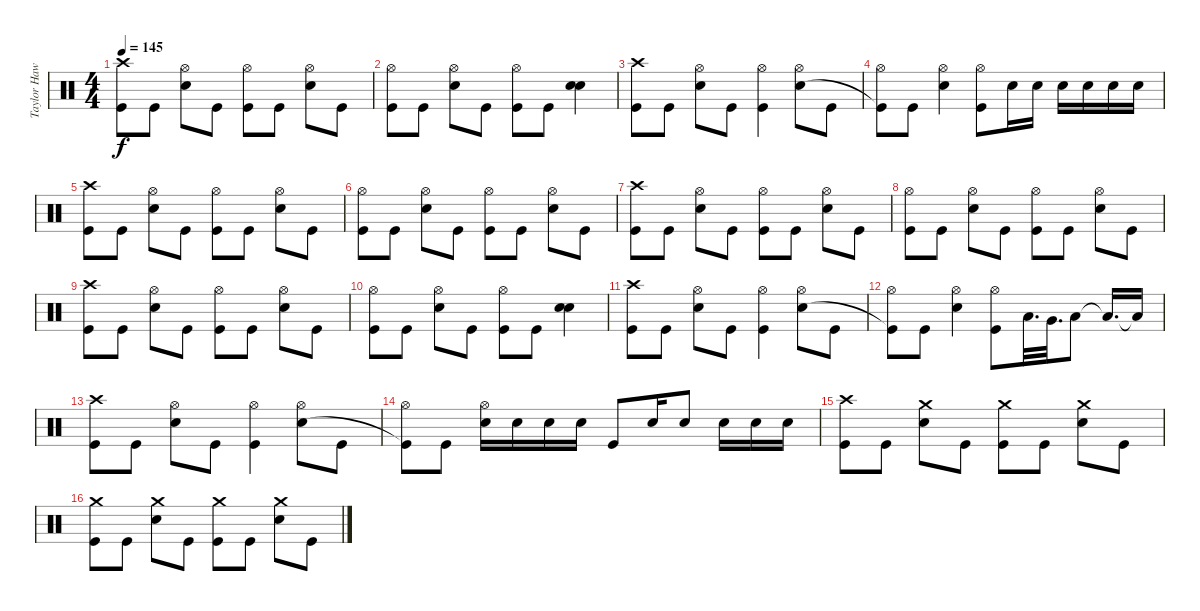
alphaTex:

\track ("Taylor Hawkins" "Taylor Haw") {instrument percussion}
\staff {score}
\articulation defaults
\ts (4 4)
\tempo 145
\clef neutral
\ks c
("Crash high (hit)" "Kick (hit)").8{dy f} "Kick (hit)".8 ("Hi-Hat (open)" "Electric Snare (hit)").8 "Kick (hit)".8 ("Hi-Hat (open)" "Kick (hit)").8 "Kick (hit)".8 ("Hi-Hat (open)" "Electric Snare (hit)").8 "Kick (hit)".8 |
("Hi-Hat (open)" "Kick (hit)").8 "Kick (hit)".8 ("Hi-Hat (open)" "Electric Snare (hit)").8 "Kick (hit)".8 ("Hi-Hat (open)" "Kick (hit)").8 "Kick (hit)".8 ("Snare (hit) 2" "Electric Snare (hit)").4 |
("Crash high (hit)" "Kick (hit)").8 "Kick (hit)".8 ("Hi-Hat (open)" "Electric Snare (hit)").8 "Kick (hit)".8 ("Hi-Hat (open)" "Kick (hit)").4 ("Hi-Hat (open)" "Electric Snare (hit)").8 "Kick (hit)".8 |
("Hi-Hat (open)" "Kick (hit)"{t}).8 "Kick (hit)".8 ("Hi-Hat (open)" "Electric Snare (hit)").4 ("Hi-Hat (open)" "Kick (hit)").8 "Electric Snare (hit)".16 "Electric Snare (hit)".16 "Electric Snare (hit)".16 "Electric Snare (hit)".16 "Electric Snare (hit)".16 "Electric Snare (hit)".16 |
("Crash high (hit)" "Kick (hit)").8 "Kick (hit)".8 ("Hi-Hat (open)" "Electric Snare (hit)").8 "Kick (hit)".8 ("Hi-Hat (open)" "Kick (hit)").8 "Kick (hit)".8 ("Hi-Hat (open)" "Electric Snare (hit)").8 "Kick (hit)".8 |
("Hi-Hat (open)" "Kick (hit)").8 "Kick (hit)".8 ("Hi-Hat (open)" "Electric Snare (hit)").8 "Kick (hit)".8 ("Hi-Hat (open)" "Kick (hit)").8 "Kick (hit)".8 ("Hi-Hat (open)" "Electric Snare (hit)").8 "Kick (hit)".8 |
("Crash high (hit)" "Kick (hit)").8 "Kick (hit)".8 ("Hi-Hat (open)" "Electric Snare (hit)").8 "Kick (hit)".8 ("Hi-Hat (open)" "Kick (hit)").8 "Kick (hit)".8 ("Hi-Hat (open)" "Electric Snare (hit)").8 "Kick (hit)".8 |
("Hi-Hat (open)" "Kick (hit)").8 "Kick (hit)".8 ("Hi-Hat (open)" "Electric Snare (hit)").8 "Kick (hit)".8 ("Hi-Hat (open)" "Kick (hit)").8 "Kick (hit)".8 ("Hi-Hat (open)" "Electric Snare (hit)").8 "Kick (hit)".8 |
("Crash high (hit)" "Kick (hit)").8 "Kick (hit)".8 ("Hi-Hat (open)" "Electric Snare (hit)").8 "Kick (hit)".8 ("Hi-Hat (open)" "Kick (hit)").8 "Kick (hit)".8 ("Hi-Hat (open)" "Electric Snare (hit)").8 "Kick (hit)".8 |
("Hi-Hat (open)" "Kick (hit)").8 "Kick (hit)".8 ("Hi-Hat (open)" "Electric Snare (hit)").8 "Kick (hit)".8 ("Hi-Hat (open)" "Kick (hit)").8 "Kick (hit)".8 ("Snare (hit) 2" "Electric Snare (hit)").4 |
("Crash high (hit)" "Kick (hit)").8 "Kick (hit)".8 ("Hi-Hat (open)" "Electric Snare (hit)").8 "Kick (hit)".8 ("Hi-Hat (open)" "Kick (hit)").4 ("Hi-Hat (open)" "Electric Snare (hit)").8 "Kick (hit)".8 |
("Hi-Hat (open)" "Kick (hit)"{t}).8 "Kick (hit)".8 ("Hi-Hat (open)" "Electric Snare (hit)").4 ("Hi-Hat (open)" "Kick (hit)").8 "Low Tom (hit)".32{d} "Very Low Tom (hit)".32{d} "Low Floor Tom (hit)".8 "Low Floor Tom (hit)"{t}.16{d} "Low Floor Tom (hit)"{t}.16 |
("Crash high (hit)" "Kick (hit)").8 "Kick (hit)".8 ("Hi-Hat (open)" "Electric Snare (hit)").8 "Kick (hit)".8 ("Hi-Hat (open)" "Kick (hit)").4 ("Hi-Hat (open)" "Electric Snare (hit)").8 "Kick (hit)".8 |
("Hi-Hat (open)" "Kick (hit)"{t}).8 "Kick (hit)".8 ("Hi-Hat (open)" "Electric Snare (hit)").16 "Electric Snare (hit)".16 "Electric Snare (hit)".16 "Electric Snare (hit)".16 "Kick (hit)".8 "Electric Snare (hit)".16 "Electric Snare (hit)".8 "Electric Snare (hit)".16 "Electric Snare (hit)".16 "Electric Snare (hit)".16 |
("Crash high (hit)" "Kick (hit)").8 "Kick (hit)".8 ("Crash medium (hit)" "Electric Snare (hit)").8 "Kick (hit)".8 ("Crash medium (hit)" "Kick (hit)").8 "Kick (hit)".8 ("Crash medium (hit)" "Electric Snare (hit)").8 "Kick (hit)".8 |
("Crash medium (hit)" "Kick (hit)").8 "Kick (hit)".8 ("Crash medium (hit)" "Electric Snare (hit)").8 "Kick (hit)".8 ("Crash medium (hit)" "Kick (hit)").8 "Kick (hit)".8 ("Crash medium (hit)" "Electric Snare (hit)").8 "Kick (hit)".8
